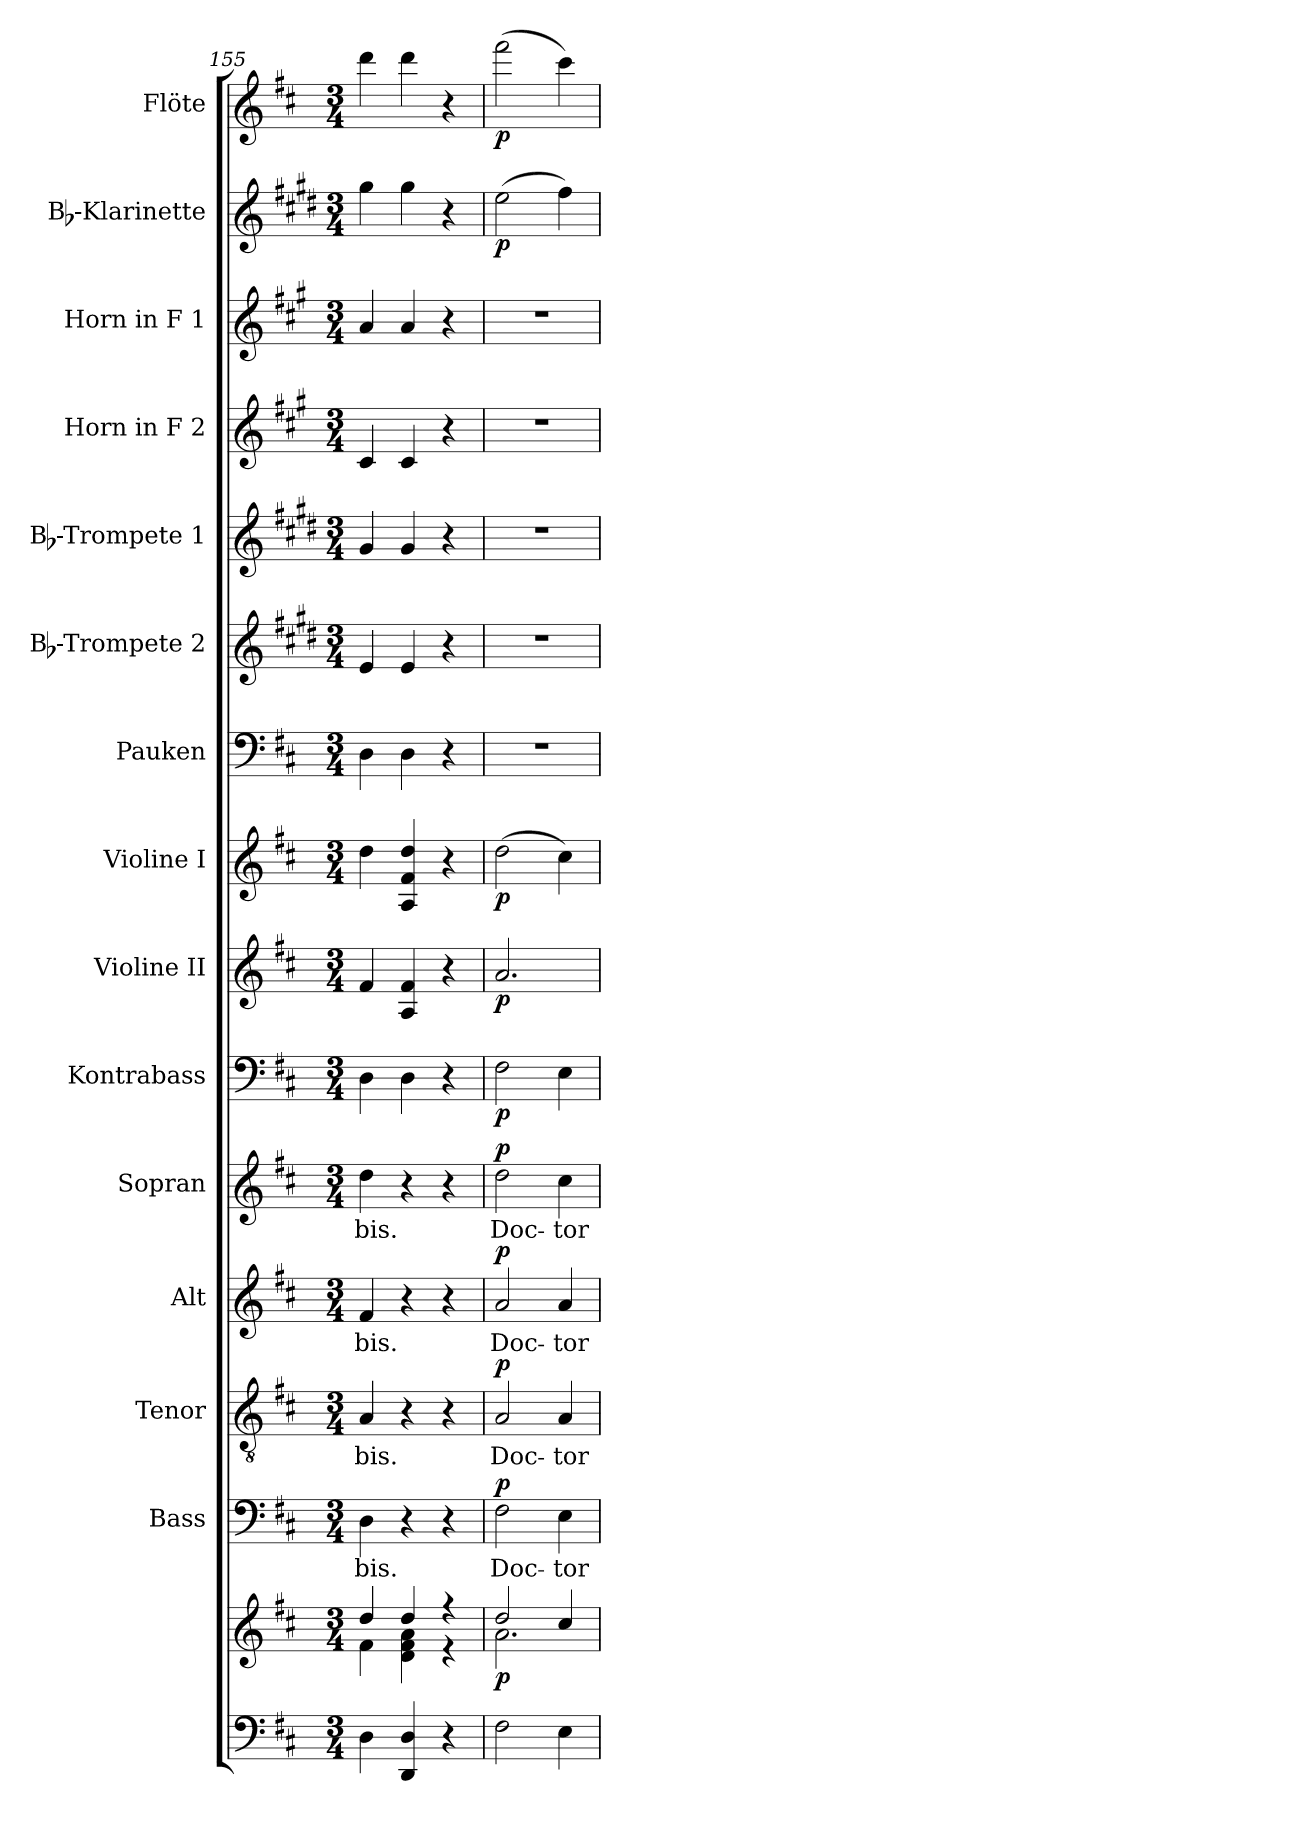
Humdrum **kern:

**kern	**kern	**dynam	**kern	**text	**dynam	**kern	**text	**dynam	**kern	**text	**dynam	**kern	**text	**dynam	**kern	**dynam	**kern	**dynam	**kern	**dynam	**kern	**kern	**kern	**kern	**kern	**kern	**dynam	**kern	**dynam
*part15	*part15	*part15	*part14	*part14	*part14	*part13	*part13	*part13	*part12	*part12	*part12	*part11	*part11	*part11	*part10	*part10	*part9	*part9	*part8	*part8	*part7	*part6	*part5	*part4	*part3	*part2	*part2	*part1	*part1
*staff16	*staff15	*staff15/16	*staff14	*staff14	*staff14	*staff13	*staff13	*staff13	*staff12	*staff12	*staff12	*staff11	*staff11	*staff11	*staff10	*staff10	*staff9	*staff9	*staff8	*staff8	*staff7	*staff6	*staff5	*staff4	*staff3	*staff2	*staff2	*staff1	*staff1
*	*	*	*I"Bass	*	*	*I"Tenor	*	*	*I"Alt	*	*	*I"Sopran	*	*	*I"Kontrabass	*	*I"Violine II	*	*I"Violine I	*	*I"Pauken	*I"Bb-Trompete 2	*I"Bb-Trompete 1	*I"Horn in F 2	*I"Horn in F 1	*I"Bb-Klarinette	*	*I"Flöte	*
*	*	*	*I'B.	*	*	*I'T.	*	*	*I'A.	*	*	*I'S.	*	*	*I'Kb.	*	*I'Vl. II	*	*I'Vl. I	*	*I'Pk.	*I'Bb Trp. 2	*I'Bb Trp. 1	*	*	*I'Bb Kl.	*	*I'Fl.	*
*clefF4	*clefG2	*	*clefF4	*	*	*clefGv2	*	*	*clefG2	*	*	*clefG2	*	*	*clefF4	*	*clefG2	*	*clefG2	*	*clefF4	*clefG2	*clefG2	*clefG2	*clefG2	*clefG2	*	*clefG2	*
*	*	*	*	*	*	*	*	*	*	*	*	*	*	*	*ITrd7c12	*	*	*	*	*	*	*ITrd1c2	*ITrd1c2	*ITrd4c7	*ITrd4c7	*ITrd1c2	*	*	*
*k[f#c#]	*k[f#c#]	*	*k[f#c#]	*	*	*k[f#c#]	*	*	*k[f#c#]	*	*	*k[f#c#]	*	*	*k[f#c#]	*	*k[f#c#]	*	*k[f#c#]	*	*k[f#c#]	*k[f#c#]	*k[f#c#]	*k[f#c#]	*k[f#c#]	*k[f#c#]	*	*k[f#c#]	*
*D:	*D:	*	*D:	*	*	*D:	*	*	*D:	*	*	*D:	*	*	*D:	*	*D:	*	*D:	*	*D:	*D:	*D:	*D:	*D:	*D:	*	*D:	*
*M3/4	*M3/4	*	*M3/4	*	*	*M3/4	*	*	*M3/4	*	*	*M3/4	*	*	*M3/4	*	*M3/4	*	*M3/4	*	*M3/4	*M3/4	*M3/4	*M3/4	*M3/4	*M3/4	*	*M3/4	*
=155	=155	=155	=155	=155	=155	=155	=155	=155	=155	=155	=155	=155	=155	=155	=155	=155	=155	=155	=155	=155	=155	=155	=155	=155	=155	=155	=155	=155	=155
*	*^	*	*	*	*	*	*	*	*	*	*	*	*	*	*	*	*	*	*	*	*	*	*	*	*	*	*	*	*
!	!	!	!	!	!LO:LY:b	!	!	!LO:LY:b	!	!	!LO:LY:b	!	!	!LO:LY:b	!	!	!	!	!	!	!	!	!	!	!	!	!	!	!	!
4D\	4dd/	4f#\	.	4D\	-bis.	.	4A/	-bis.	.	4f#/	-bis.	.	4dd\	-bis.	.	4DD\	.	4f#/	.	4dd\	.	4D\	4d/	4f#/	4F#/	4d/	4ff#\	.	4ddd\	.
4DD/ 4D/	4dd/	4d\ 4f#\ 4a\	.	4r	.	.	4r	.	.	4r	.	.	4r	.	.	4DD\	.	4A/ 4f#/	.	4A/ 4f#/ 4dd/	.	4D\	4d/	4f#/	4F#/	4d/	4ff#\	.	4ddd\	.
4r	4r	4r	.	4r	.	.	4r	.	.	4r	.	.	4r	.	.	4r	.	4r	.	4r	.	4r	4r	4r	4r	4r	4r	.	4r	.
=156	=156	=156	=156	=156	=156	=156	=156	=156	=156	=156	=156	=156	=156	=156	=156	=156	=156	=156	=156	=156	=156	=156	=156	=156	=156	=156	=156	=156	=156	=156
!	!	!	!LO:DY:b	!	!LO:LY:b	!LO:DY:a	!	!LO:LY:b	!LO:DY:a	!	!LO:LY:b	!LO:DY:a	!	!LO:LY:b	!LO:DY:a	!	!LO:DY:b	!	!LO:DY:b	!	!LO:DY:b	!	!	!	!	!	!	!LO:DY:b	!	!LO:DY:b
2F#\	2dd/	2.a\	p	2F#\	Doc-	p	2A/	Doc-	p	2a/	Doc-	p	2dd\	Doc-	p	2FF#\	p	2.a/	p	(>2dd\	p	2.r	2.r	2.r	2.r	2.r	(>2dd\	p	(>2fff#\	p
!	!	!	!	!	!LO:LY:b	!	!	!LO:LY:b	!	!	!LO:LY:b	!	!	!LO:LY:b	!	!	!	!	!	!	!	!	!	!	!	!	!	!	!	!
4E\	4cc#/	.	.	4E\	-tor	.	4A/	-tor	.	4a/	-tor	.	4cc#\	-tor	.	4EE\	.	.	.	4cc#\)	.	.	.	.	.	.	4ee\)	.	4ccc#\)	.
*	*v	*v	*	*	*	*	*	*	*	*	*	*	*	*	*	*	*	*	*	*	*	*	*	*	*	*	*	*	*	*
=	=	=	=	=	=	=	=	=	=	=	=	=	=	=	=	=	=	=	=	=	=	=	=	=	=	=	=	=	=
*-	*-	*-	*-	*-	*-	*-	*-	*-	*-	*-	*-	*-	*-	*-	*-	*-	*-	*-	*-	*-	*-	*-	*-	*-	*-	*-	*-	*-	*-
